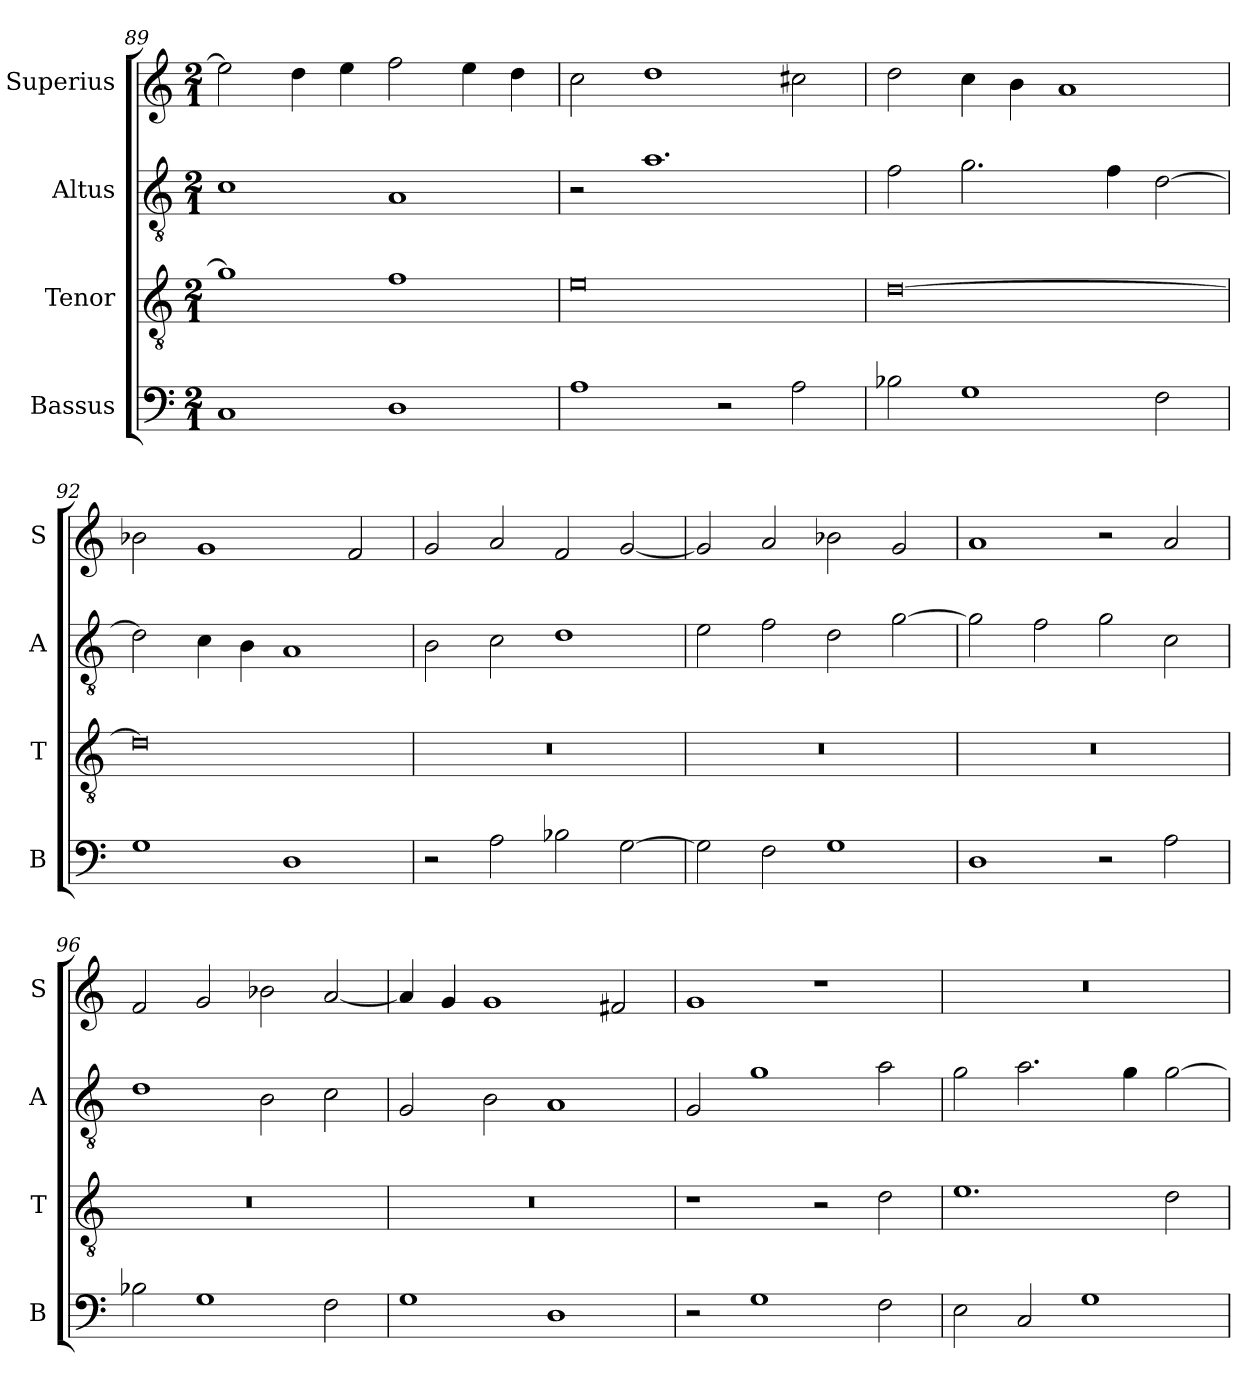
**kern	**kern	**kern	**kern
*part4	*part3	*part2	*part1
*staff4	*staff3	*staff2	*staff1
*I"Bassus	*I"Tenor	*I"Altus	*I"Superius
*I'B	*I'T	*I'A	*I'S
*clefF4	*clefGv2	*clefGv2	*clefG2
*k[]	*k[]	*k[]	*k[]
*M2/1	*M2/1	*M2/1	*M2/1
=89	=89	=89	=89
1C	1g]	1c	2ee\]
.	.	.	4dd\
.	.	.	4ee\
1D	1f	1A	2ff\
.	.	.	4ee\
.	.	.	4dd\
=90	=90	=90	=90
1A	0e	2r	2cc\
.	.	1.a	1dd
2r	.	.	.
2A\	.	.	2cc#X\
=91	=91	=91	=91
2B-X\	[0d	2f\	2dd\
1G	.	2.g\	4cc\
.	.	.	4b\
.	.	.	1a
.	.	4f\	.
2F\	.	[2d\	.
=92	=92	=92	=92
1G	0d]	2d\]	2b-X\
.	.	4c\	1g
.	.	4B\	.
1D	.	1A	.
.	.	.	2f/
=93	=93	=93	=93
2r	0r	2B\	2g/
2A\	.	2c\	2a/
2B-X\	.	1d	2f/
[2G\	.	.	[2g/
=94	=94	=94	=94
2G\]	0r	2e\	2g/]
2F\	.	2f\	2a/
1G	.	2d\	2b-X\
.	.	[2g\	2g/
=95	=95	=95	=95
1D	0r	2g\]	1a
.	.	2f\	.
2r	.	2g\	2r
2A\	.	2c\	2a/
=96	=96	=96	=96
2B-X\	0r	1d	2f/
1G	.	.	2g/
.	.	2B\	2b-X\
2F\	.	2c\	[2a/
=97	=97	=97	=97
1G	0r	2G/	4a/]
.	.	.	4g/
.	.	2B\	1g
1D	.	1A	.
.	.	.	2f#X/
=98	=98	=98	=98
2r	1r	2G/	1g
1G	.	1g	.
.	2r	.	1r
2F\	2d\	2a\	.
=99	=99	=99	=99
2E\	1.e	2g\	0r
2C/	.	2.a\	.
1G	.	.	.
.	.	4g\	.
.	2d\	[2g\	.
=	=	=	=
*-	*-	*-	*-
